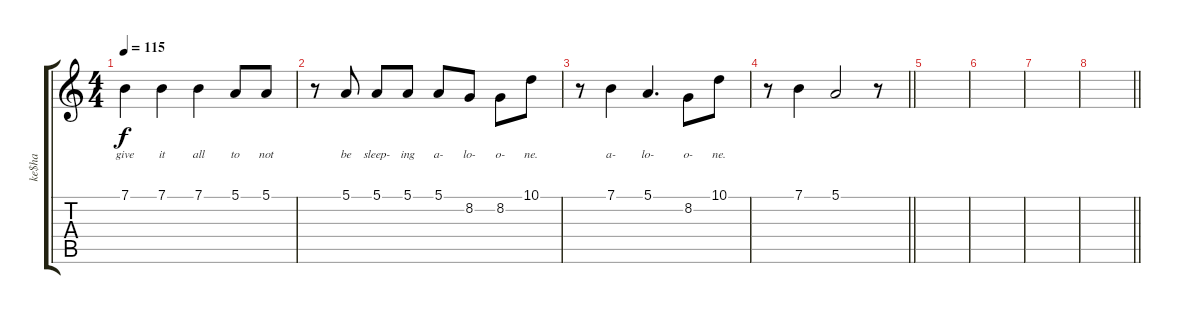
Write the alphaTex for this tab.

\track ("ke$ha" "ke$ha") {instrument electricpiano2}
\staff {score tabs}
\tuning (E4 B3 G3 D3 A2 E2) {hide}
\ts (4 4)
\tempo 115
\clef g2
\ks c
7.1.4{lyrics (0 "give") lyrics (1 "") lyrics (2 "") lyrics (3 "") lyrics (4 "") dy f} 7.1.4{lyrics (0 "it") lyrics (1 "") lyrics (2 "") lyrics (3 "") lyrics (4 "")} 7.1.4{lyrics (0 "all") lyrics (1 "") lyrics (2 "") lyrics (3 "") lyrics (4 "")} 5.1.8{lyrics (0 "to") lyrics (1 "") lyrics (2 "") lyrics (3 "") lyrics (4 "")} 5.1.8{lyrics (0 "not") lyrics (1 "") lyrics (2 "") lyrics (3 "") lyrics (4 "")} |
r.8 5.1.8{lyrics (0 "be") lyrics (1 "") lyrics (2 "") lyrics (3 "") lyrics (4 "")} 5.1.8{lyrics (0 "sleep-") lyrics (1 "") lyrics (2 "") lyrics (3 "") lyrics (4 "")} 5.1.8{lyrics (0 "ing") lyrics (1 "") lyrics (2 "") lyrics (3 "") lyrics (4 "")} 5.1.8{lyrics (0 "a-") lyrics (1 "") lyrics (2 "") lyrics (3 "") lyrics (4 "")} 8.2.8{lyrics (0 "lo-") lyrics (1 "") lyrics (2 "") lyrics (3 "") lyrics (4 "")} 8.2.8{lyrics (0 "o-") lyrics (1 "") lyrics (2 "") lyrics (3 "") lyrics (4 "")} 10.1.8{lyrics (0 "ne.") lyrics (1 "") lyrics (2 "") lyrics (3 "") lyrics (4 "")} |
r.8 7.1.4{lyrics (0 "a-") lyrics (1 "") lyrics (2 "") lyrics (3 "") lyrics (4 "")} 5.1.4{d lyrics (0 "lo-") lyrics (1 "") lyrics (2 "") lyrics (3 "") lyrics (4 "")} 8.2.8{lyrics (0 "o-") lyrics (1 "") lyrics (2 "") lyrics (3 "") lyrics (4 "")} 10.1.8{lyrics (0 "ne.") lyrics (1 "") lyrics (2 "") lyrics (3 "") lyrics (4 "")} |
\barLineRight lightlight
r.8 7.1.4 5.1.2 r.8 |
|
|
|
\barLineRight lightlight
